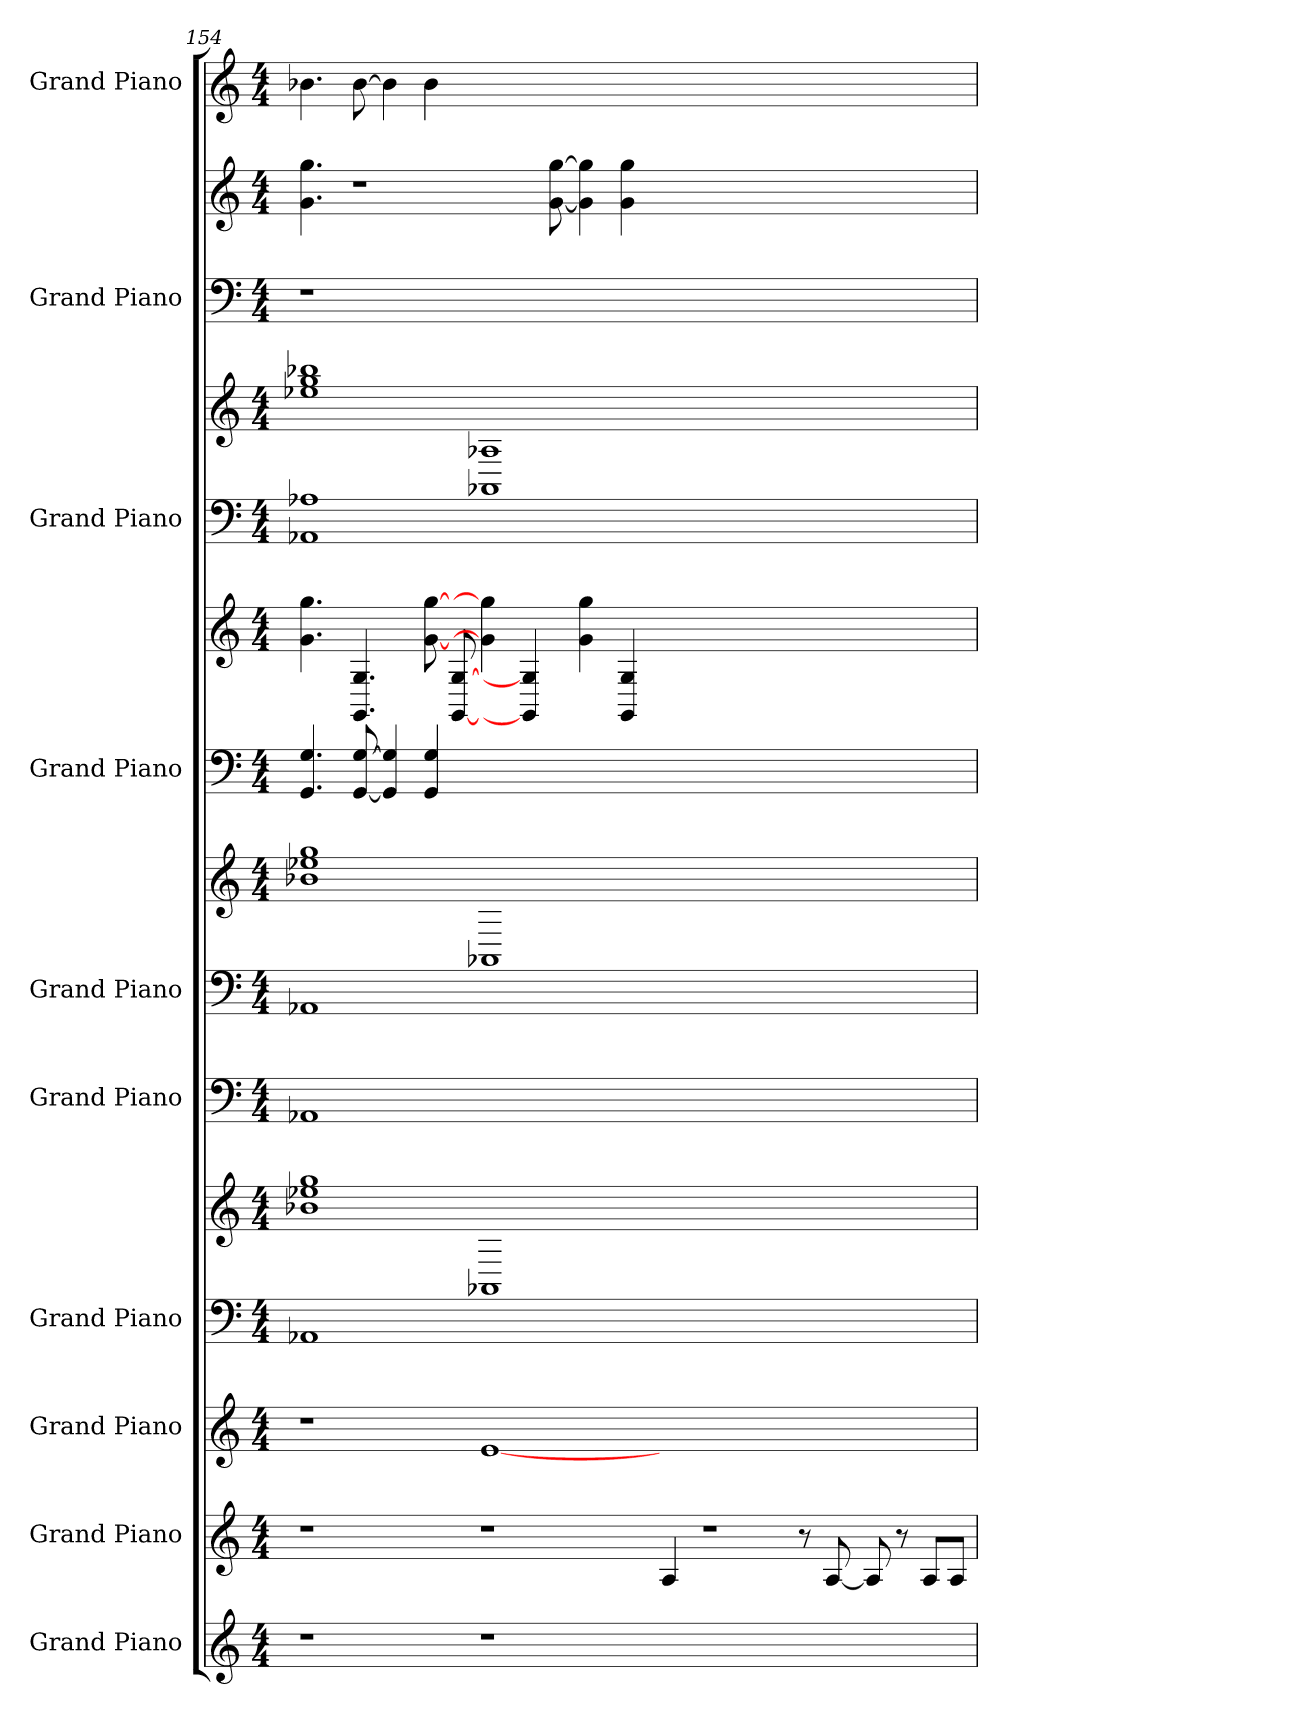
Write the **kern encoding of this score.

**kern	**kern	**kern	**kern	**kern	**kern	**kern	**kern	**kern	**kern	**kern	**kern	**kern	**kern	**kern
*part10	*part9	*part8	*part7	*part7	*part6	*part5	*part5	*part4	*part4	*part3	*part3	*part2	*part2	*part1
*staff15	*staff14	*staff13	*staff12	*staff11	*staff10	*staff9	*staff8	*staff7	*staff6	*staff5	*staff4	*staff3	*staff2	*staff1
*I"Grand Piano	*I"Grand Piano	*I"Grand Piano	*I"Grand Piano	*	*I"Grand Piano	*I"Grand Piano	*	*I"Grand Piano	*	*I"Grand Piano	*	*I"Grand Piano	*	*I"Grand Piano
*clefG2	*clefG2	*clefG2	*clefF4	*clefG2	*clefF4	*clefF4	*clefG2	*clefF4	*clefG2	*clefF4	*clefG2	*clefF4	*clefG2	*clefG2
*k[]	*k[]	*k[]	*k[]	*k[]	*k[]	*k[]	*k[]	*k[]	*k[]	*k[]	*k[]	*k[]	*k[]	*k[]
*C:	*C:	*C:	*C:	*C:	*C:	*C:	*C:	*C:	*C:	*C:	*C:	*C:	*C:	*C:
*M4/4	*M4/4	*M4/4	*M4/4	*M4/4	*M4/4	*M4/4	*M4/4	*M4/4	*M4/4	*M4/4	*M4/4	*M4/4	*M4/4	*M4/4
=154	=154	=154	=154	=154	=154	=154	=154	=154	=154	=154	=154	=154	=154	=154
1r	1r	1r	1AA-X	1b-X 1ee-X 1gg	1AA-X	1AA-X	1b-X 1ee-X 1gg	4.GG 4.G	4.g 4.gg	1AA-X 1A-X	1ee-X 1gg 1bb-X	1r	4.g 4.gg	4.b-X
.	.	.	.	.	.	.	.	[8GG [8G	4.GG 4.G	.	.	.	1r	[8b-
.	.	.	.	.	.	.	.	4GG] 4G]	.	.	.	.	.	4b-]
.	.	.	.	.	.	.	.	4GG 4G	[8g [8gg	.	.	.	.	4b-
.	.	.	.	.	.	.	.	.	[8GG [8G	.	.	.	.	.
1r	1r	[1e	0.ryy	1AA-X	0.ryy	0.ryy	1AA-X	0.ryy	4g] 4gg]	0.ryy	1AA-X 1A-X	0.ryy	.	0.ryy
.	.	.	.	.	.	.	.	.	4GG] 4G]	.	.	.	.	.
.	.	.	.	.	.	.	.	.	.	.	.	.	[8g [8gg	.
.	.	.	.	.	.	.	.	.	4g 4gg	.	.	.	4g] 4gg]	.
.	.	.	.	.	.	.	.	.	4GG 4G	.	.	.	4g 4gg	.
0ryy	4A	0ryy	.	0ryy	.	.	0ryy	.	0ryy	.	0ryy	.	0ryy	.
.	1r	.	.	.	.	.	.	.	.	.	.	.	.	.
.	8r	.	.	.	.	.	.	.	.	.	.	.	.	.
.	[8A	.	.	.	.	.	.	.	.	.	.	.	.	.
.	8A]	.	.	.	.	.	.	.	.	.	.	.	.	.
.	8r	.	.	.	.	.	.	.	.	.	.	.	.	.
.	8AL	.	.	.	.	.	.	.	.	.	.	.	.	.
.	8AJ	.	.	.	.	.	.	.	.	.	.	.	.	.
=	=	=	=	=	=	=	=	=	=	=	=	=	=	=
*-	*-	*-	*-	*-	*-	*-	*-	*-	*-	*-	*-	*-	*-	*-
